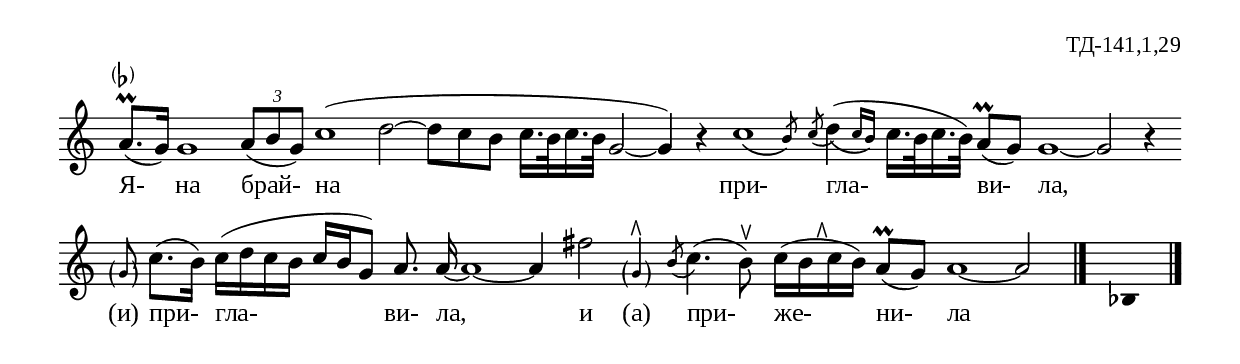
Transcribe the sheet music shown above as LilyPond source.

%{
td_141_1_29
%}

\include "td-preamble.ly"

\score {
\relative c'' {
%\tempo 4 = 144
\cadenzaOn
\phrasingSlurDown
\parS
a8.[\prall(-\parenthesize^\markup { \flat } g16]) 
g1 \times 2/3 { a8[( b g]) } c1( d2~ \time 2/3 { d8[ c b] }
c16.[ b32 c16. b32] g2~ g4) r
\afterGrace c1\( { \stdB b8\) \stdE } \acciaccatura c8 \afterGrace d4(\( { c16[ b]\) }
c16.[ b32 c16. b32])
\bar ""
\par
a8\prall[( g]) g1~ g2 r4 \bar ""
\ii \parenthesize g8 
c8.[( b16]) c[( d c b] c[ b g8])
a8. a16\noBeam~ a1~ a4 fis'2
\bar ""
\ii \parenthesize g,4^\rtoe 
\acciaccatura b8 c4.( b8^\ltoe) c16[( b s^\rtoe c b]) 
a8[(\prall g]) a1~ a2
\bar "|." 
s4 \fixB bes,
\bar "|." 
}
\addlyrics { Я- на брай- на при- гла- ви- ла, "(и)" 
при- гла- ви- ла, и "(а)"  при-  же- ни- ла }
%
\layout {
   \context { 
	    \Staff \remove "Time_signature_engraver" } 
  indent = #0
  line-width = 190\mm
  ragged-right=##f
}
%
\midi { 
	\context {
		\Score tempoWholesPerMinute = #(ly:make-moment 144 4)
		}
	}
}
%
\header{
  opus = "ТД-141,1,29"
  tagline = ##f
}


